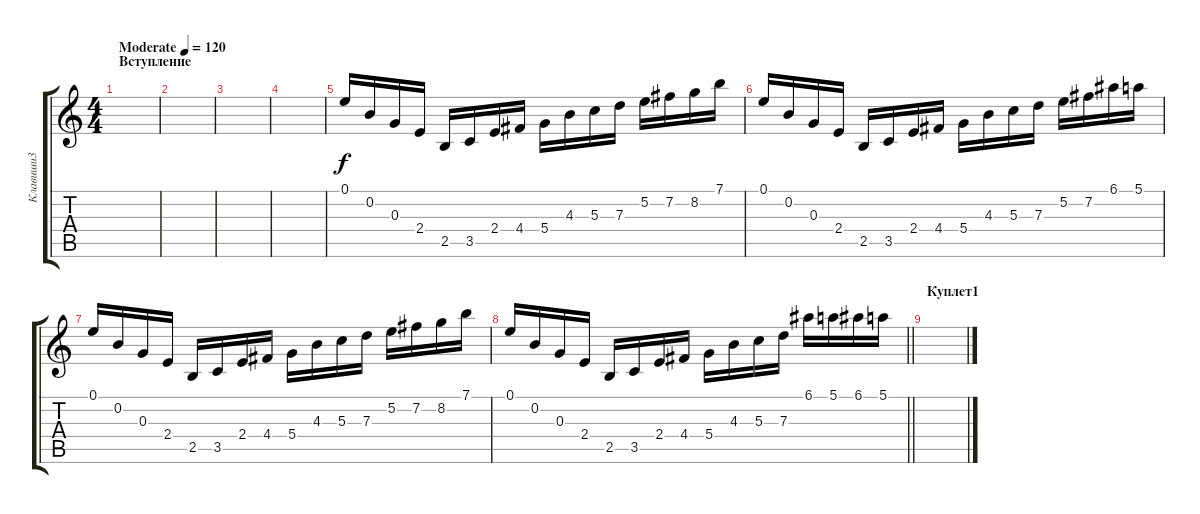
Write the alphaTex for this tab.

\track ("Клавиши3" "Клавиши3") {instrument contrabass}
\staff {score tabs}
\tuning (E4 B3 G3 D3 A2 E2) {hide}
\ts (4 4)
\section ("" "Вступление")
\tempo (120 "Moderate")
\clef g2
\ks c
|
|
|
|
0.1.16 0.2.16 0.3.16 2.4.16 2.5.16 3.5.16 2.4.16 4.4.16 5.4.16 4.3.16 5.3.16 7.3.16 5.2.16 7.2.16 8.2.16 7.1.16 |
0.1.16 0.2.16 0.3.16 2.4.16 2.5.16 3.5.16 2.4.16 4.4.16 5.4.16 4.3.16 5.3.16 7.3.16 5.2.16 7.2.16 6.1.16 5.1.16 |
0.1.16 0.2.16 0.3.16 2.4.16 2.5.16 3.5.16 2.4.16 4.4.16 5.4.16 4.3.16 5.3.16 7.3.16 5.2.16 7.2.16 8.2.16 7.1.16 |
\barLineRight lightlight
0.1.16 0.2.16 0.3.16 2.4.16 2.5.16 3.5.16 2.4.16 4.4.16 5.4.16 4.3.16 5.3.16 7.3.16 6.1.16 5.1.16 6.1.16 5.1.16 |
\section ("" "Куплет1")
